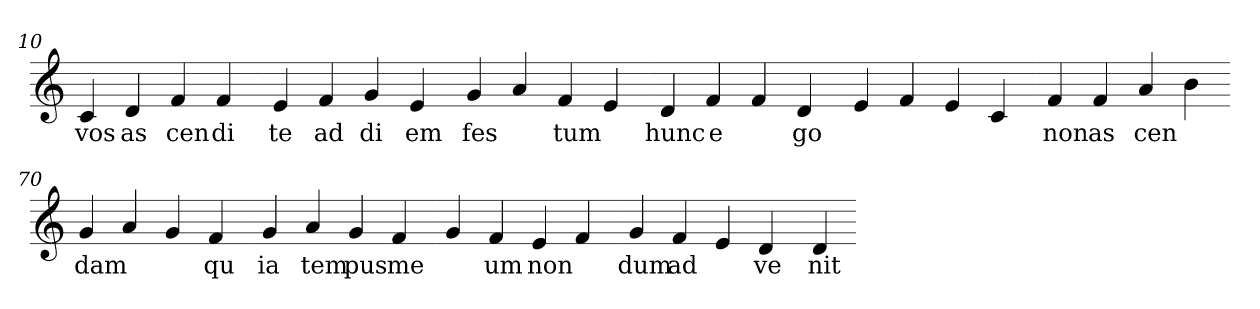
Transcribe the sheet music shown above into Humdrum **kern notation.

**kern	**text
*part1	*part1
*staff1	*staff1
*clefG2	*
=10.	=10.
4c	vos
4d	as
4f	cen
4f	di
=20.-	=20.-
4e	te
4f	ad
4g	di
4e	em
=30.-	=30.-
4g	fes
4a	.
4f	tum
4e	.
=40.-	=40.-
4d	hunc
4f	e
4f	.
4d	go
=50.-	=50.-
4e	.
4f	.
4e	.
4c	.
=60.-	=60.-
4f	non
4f	as
4a	cen
4b	.
=70.-	=70.-
4g	dam
4a	.
4g	.
4f	qu
=80.-	=80.-
4g	ia
4a	tem
4g	pus
4f	me
=90.-	=90.-
4g	.
4f	um
4e	non
4f	.
=100.-	=100.-
4g	dum
4f	ad
4e	.
4d	ve
=110.-	=110.-
4d	nit
=-	=-
*-	*-
